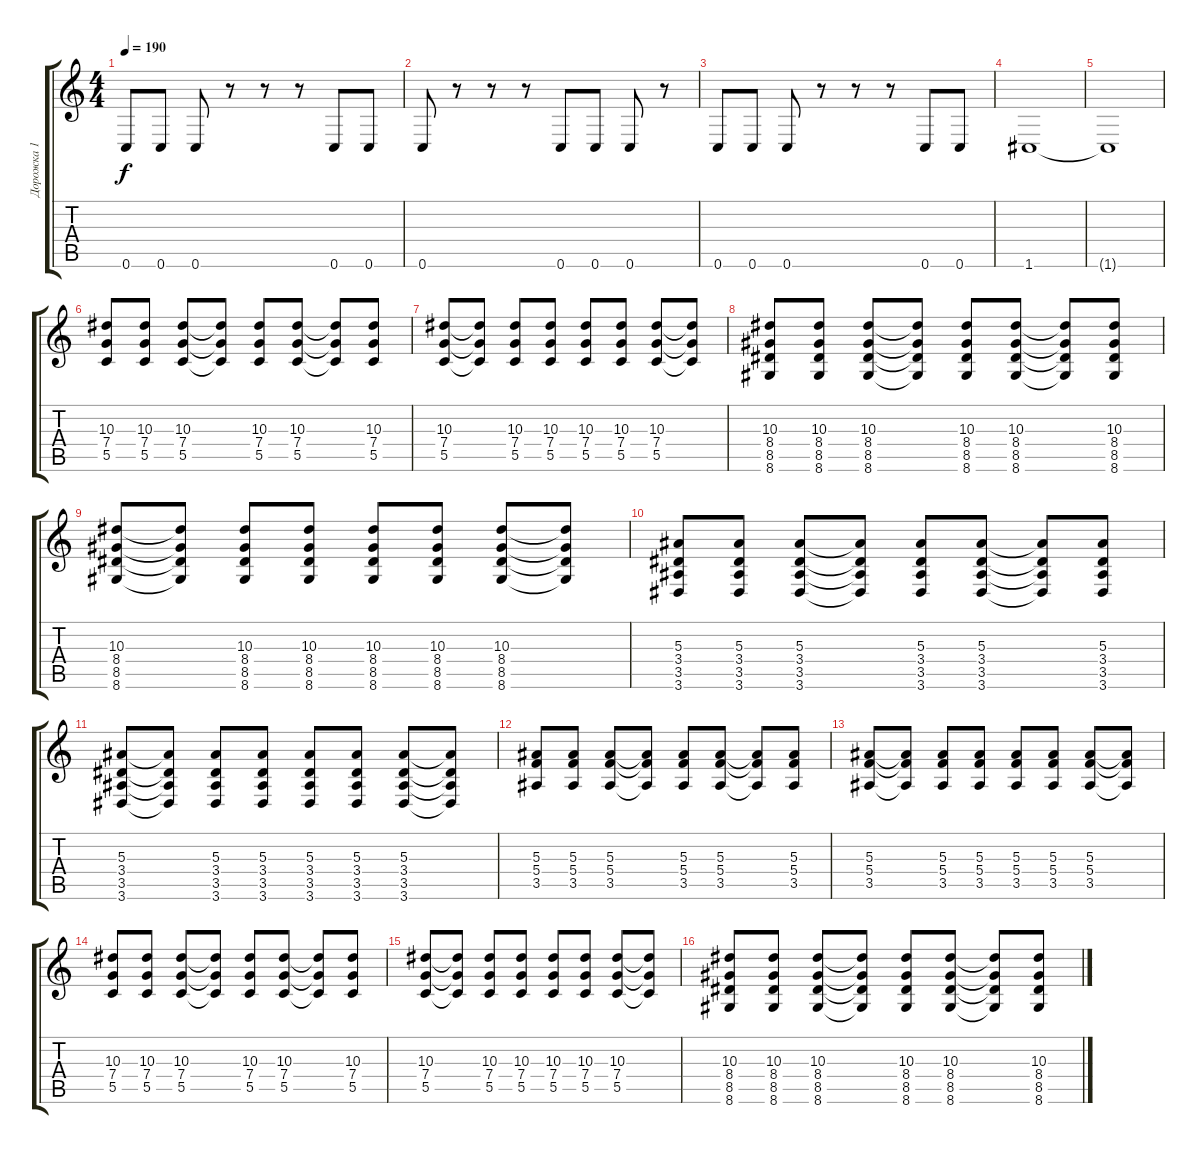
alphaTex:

\track ("Дорожка 1" "Дорожка 1") {instrument distortionguitar}
\staff {score tabs}
\tuning (D4 A3 F3 C3 G2 C2) {hide}
\ts (4 4)
\tempo 190
\clef g2
\ks c
0.6.8{dy f} 0.6.8 0.6.8 r.8 r.8 r.8 0.6.8 0.6.8 |
0.6.8 r.8 r.8 r.8 0.6.8 0.6.8 0.6.8 r.8 |
0.6.8 0.6.8 0.6.8 r.8 r.8 r.8 0.6.8 0.6.8 |
1.6.1 |
1.6{t}.1 |
(10.3 7.4 5.5).8 (10.3 7.4 5.5).8 (10.3 7.4 5.5).8 (10.3{t} 7.4{t} 5.5{t}).8 (10.3 7.4 5.5).8 (10.3 7.4 5.5).8 (10.3{t} 7.4{t} 5.5{t}).8 (10.3 7.4 5.5).8 |
(10.3 7.4 5.5).8 (10.3{t} 7.4{t} 5.5{t}).8 (10.3 7.4 5.5).8 (10.3 7.4 5.5).8 (10.3 7.4 5.5).8 (10.3 7.4 5.5).8 (10.3 7.4 5.5).8 (10.3{t} 7.4{t} 5.5{t}).8 |
(10.3 8.4 8.5 8.6).8 (10.3 8.4 8.5 8.6).8 (10.3 8.4 8.5 8.6).8 (10.3{t} 8.4{t} 8.5{t} 8.6{t}).8 (10.3 8.4 8.5 8.6).8 (10.3 8.4 8.5 8.6).8 (10.3{t} 8.4{t} 8.5{t} 8.6{t}).8 (10.3 8.4 8.5 8.6).8 |
(10.3 8.4 8.5 8.6).8 (10.3{t} 8.4{t} 8.5{t} 8.6{t}).8 (10.3 8.4 8.5 8.6).8 (10.3 8.4 8.5 8.6).8 (10.3 8.4 8.5 8.6).8 (10.3 8.4 8.5 8.6).8 (10.3 8.4 8.5 8.6).8 (10.3{t} 8.4{t} 8.5{t} 8.6{t}).8 |
(5.3 3.4 3.5 3.6).8 (5.3 3.4 3.5 3.6).8 (5.3 3.4 3.5 3.6).8 (5.3{t} 3.4{t} 3.5{t} 3.6{t}).8 (5.3 3.4 3.5 3.6).8 (5.3 3.4 3.5 3.6).8 (5.3{t} 3.4{t} 3.5{t} 3.6{t}).8 (5.3 3.4 3.5 3.6).8 |
(5.3 3.4 3.5 3.6).8 (5.3{t} 3.4{t} 3.5{t} 3.6{t}).8 (5.3 3.4 3.5 3.6).8 (5.3 3.4 3.5 3.6).8 (5.3 3.4 3.5 3.6).8 (5.3 3.4 3.5 3.6).8 (5.3 3.4 3.5 3.6).8 (5.3{t} 3.4{t} 3.5{t} 3.6{t}).8 |
(5.3 5.4 3.5).8 (5.3 5.4 3.5).8 (5.3 5.4 3.5).8 (5.3{t} 5.4{t} 3.5{t}).8 (5.3 5.4 3.5).8 (5.3 5.4 3.5).8 (5.3{t} 5.4{t} 3.5{t}).8 (5.3 5.4 3.5).8 |
(5.3 5.4 3.5).8 (5.3{t} 5.4{t} 3.5{t}).8 (5.3 5.4 3.5).8 (5.3 5.4 3.5).8 (5.3 5.4 3.5).8 (5.3 5.4 3.5).8 (5.3 5.4 3.5).8 (5.3{t} 5.4{t} 3.5{t}).8 |
(10.3 7.4 5.5).8 (10.3 7.4 5.5).8 (10.3 7.4 5.5).8 (10.3{t} 7.4{t} 5.5{t}).8 (10.3 7.4 5.5).8 (10.3 7.4 5.5).8 (10.3{t} 7.4{t} 5.5{t}).8 (10.3 7.4 5.5).8 |
(10.3 7.4 5.5).8 (10.3{t} 7.4{t} 5.5{t}).8 (10.3 7.4 5.5).8 (10.3 7.4 5.5).8 (10.3 7.4 5.5).8 (10.3 7.4 5.5).8 (10.3 7.4 5.5).8 (10.3{t} 7.4{t} 5.5{t}).8 |
(10.3 8.4 8.5 8.6).8 (10.3 8.4 8.5 8.6).8 (10.3 8.4 8.5 8.6).8 (10.3{t} 8.4{t} 8.5{t} 8.6{t}).8 (10.3 8.4 8.5 8.6).8 (10.3 8.4 8.5 8.6).8 (10.3{t} 8.4{t} 8.5{t} 8.6{t}).8 (10.3 8.4 8.5 8.6).8
